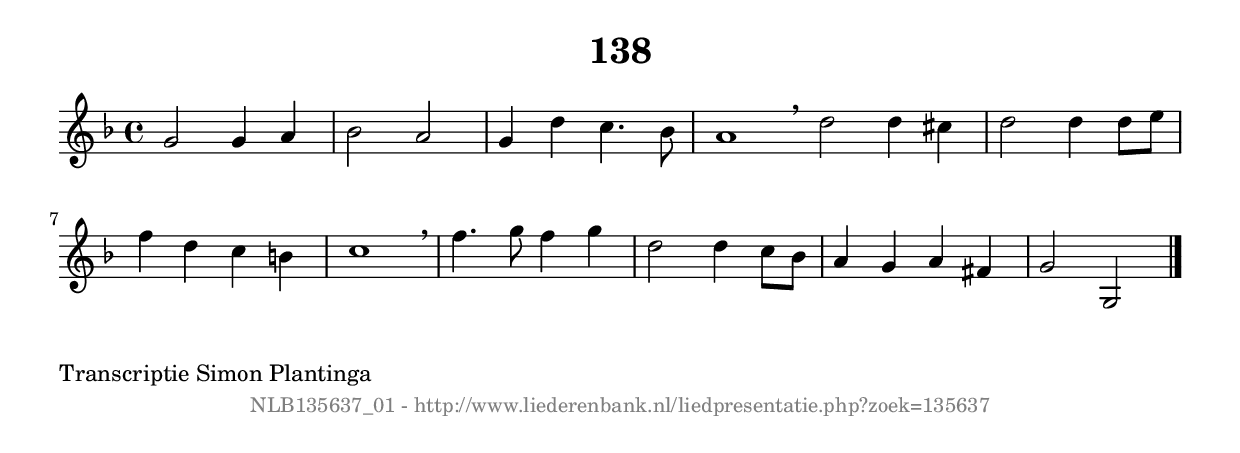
%
% produced by wce2krn 1.64 (7 June 2014)
%
\version"2.16"
#(append! paper-alist '(("long" . (cons (* 210 mm) (* 2000 mm)))))
#(set-default-paper-size "long")
sb = {\breathe}
mBreak = {\breathe }
bBreak = {\breathe }
x = {\once\override NoteHead #'style = #'cross }
gl=\glissando
itime={\override Staff.TimeSignature #'stencil = ##f }
ficta = {\once\set suggestAccidentals = ##t}
fine = {\once\override Score.RehearsalMark #'self-alignment-X = #1 \mark \markup {\italic{Fine}}}
dc = {\once\override Score.RehearsalMark #'self-alignment-X = #1 \mark \markup {\italic{D.C.}}}
dcf = {\once\override Score.RehearsalMark #'self-alignment-X = #1 \mark \markup {\italic{D.C. al Fine}}}
dcc = {\once\override Score.RehearsalMark #'self-alignment-X = #1 \mark \markup {\italic{D.C. al Coda}}}
ds = {\once\override Score.RehearsalMark #'self-alignment-X = #1 \mark \markup {\italic{D.S.}}}
dsf = {\once\override Score.RehearsalMark #'self-alignment-X = #1 \mark \markup {\italic{D.S. al Fine}}}
dsc = {\once\override Score.RehearsalMark #'self-alignment-X = #1 \mark \markup {\italic{D.S. al Coda}}}
pv = {\set Score.repeatCommands = #'((volta "1"))}
sv = {\set Score.repeatCommands = #'((volta "2"))}
tv = {\set Score.repeatCommands = #'((volta "3"))}
qv = {\set Score.repeatCommands = #'((volta "4"))}
xv = {\set Score.repeatCommands = #'((volta #f))}
\header{ tagline = ""
title = "138"
}
\score {{
\key g \dorian
\relative g'
{
\set melismaBusyProperties = #'()
\time 4/4
\tempo 4=120
\override Score.MetronomeMark #'transparent = ##t
\override Score.RehearsalMark #'break-visibility = #(vector #t #t #f)
g2 g4 a4 | bes2 a2 | g4 d'4 c4. bes8 | a1 \bar ":|:" \bBreak
d2 d4 cis4 | d2 d4 d8 e8 | f4 d4 c4 b4 | c1 | \mBreak \bar "|"
f4. g8 f4 g4 | d2 d4 c8 bes8 | a4 g4 a4 fis4 | g2 g,2 \bar "|."
 }}
 \midi { }
 \layout {
            indent = 0.0\cm
}
}
\markup { \wordwrap-string #" 
Transcriptie Simon Plantinga
"}
\markup { \vspace #0 } \markup { \with-color #grey \fill-line { \center-column { \smaller "NLB135637_01 - http://www.liederenbank.nl/liedpresentatie.php?zoek=135637" } } }
